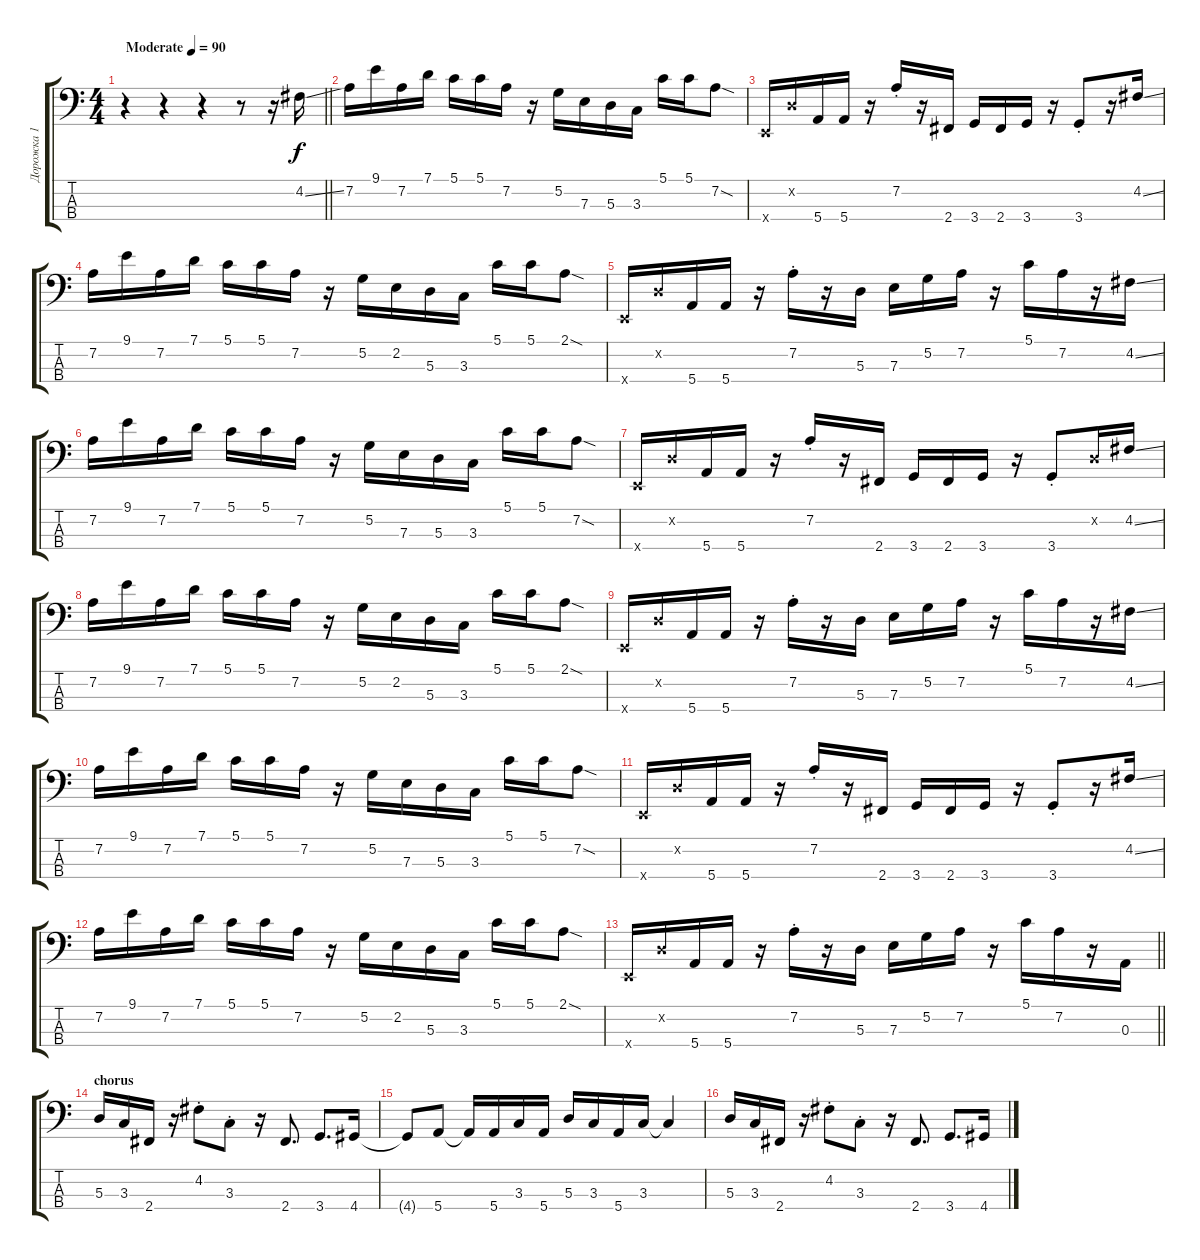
\track ("Дорожка 1" "Дорожка 1") {instrument slapbass2}
\staff {score tabs}
\tuning (G2 D2 A1 E1) {hide}
\ts (4 4)
\tempo (90 "Moderate")
\clef f4
\barLineRight lightlight
\ks c
r.4{dy f instrument slapbass2} r.4 r.4 r.8 r.16 4.2{ss}.16 |
\section ("" "")
7.2.16 9.1.16 7.2.16 7.1.16 5.1.16 5.1.16 7.2.16 r.16 5.2.16 7.3.16 5.3.16 3.3.16 5.1.16 5.1.16 7.2{sod}.8 |
0.4{x}.16 0.2{x}.16 5.4.16 5.4.16 r.16 7.2{st}.16 r.16 2.4.16 3.4.16 2.4.16 3.4.16 r.16 3.4{st}.8 r.16 4.2{ss}.16 |
7.2.16 9.1.16 7.2.16 7.1.16 5.1.16 5.1.16 7.2.16 r.16 5.2.16 2.2.16 5.3.16 3.3.16 5.1.16 5.1.16 2.1{sod}.8 |
0.4{x}.16 0.2{x}.16 5.4.16 5.4.16 r.16 7.2{st}.16 r.16 5.3.16 7.3.16 5.2.16 7.2.16 r.16 5.1.16 7.2.16 r.16 4.2{ss}.16 |
7.2.16 9.1.16 7.2.16 7.1.16 5.1.16 5.1.16 7.2.16 r.16 5.2.16 7.3.16 5.3.16 3.3.16 5.1.16 5.1.16 7.2{sod}.8 |
0.4{x}.16 0.2{x}.16 5.4.16 5.4.16 r.16 7.2{st}.16 r.16 2.4.16 3.4.16 2.4.16 3.4.16 r.16 3.4{st}.8 0.2{x}.16 4.2{ss}.16 |
7.2.16 9.1.16 7.2.16 7.1.16 5.1.16 5.1.16 7.2.16 r.16 5.2.16 2.2.16 5.3.16 3.3.16 5.1.16 5.1.16 2.1{sod}.8 |
0.4{x}.16 0.2{x}.16 5.4.16 5.4.16 r.16 7.2{st}.16 r.16 5.3.16 7.3.16 5.2.16 7.2.16 r.16 5.1.16 7.2.16 r.16 4.2{ss}.16 |
7.2.16 9.1.16 7.2.16 7.1.16 5.1.16 5.1.16 7.2.16 r.16 5.2.16 7.3.16 5.3.16 3.3.16 5.1.16 5.1.16 7.2{sod}.8 |
0.4{x}.16 0.2{x}.16 5.4.16 5.4.16 r.16 7.2{st}.16 r.16 2.4.16 3.4.16 2.4.16 3.4.16 r.16 3.4{st}.8 r.16 4.2{ss}.16 |
7.2.16 9.1.16 7.2.16 7.1.16 5.1.16 5.1.16 7.2.16 r.16 5.2.16 2.2.16 5.3.16 3.3.16 5.1.16 5.1.16 2.1{sod}.8 |
\barLineRight lightlight
0.4{x}.16 0.2{x}.16 5.4.16 5.4.16 r.16 7.2{st}.16 r.16 5.3.16 7.3.16 5.2.16 7.2.16 r.16 5.1.16 7.2.16 r.16 0.3.16 |
\section ("" "chorus")
5.3.16 3.3.16 2.4.16 r.16 4.2{st}.8 3.3{st}.8 r.16 2.4.8{d} 3.4.8{d} 4.4.16 |
4.4{t}.8 5.4.8 5.4{t}.16 5.4.16 3.3.16 5.4.16 5.3.16 3.3.16 5.4.16 3.3.16 3.3{t}.4 |
5.3.16 3.3.16 2.4.16 r.16 4.2{st}.8 3.3{st}.8 r.16 2.4.8{d} 3.4.8{d} 4.4.16
